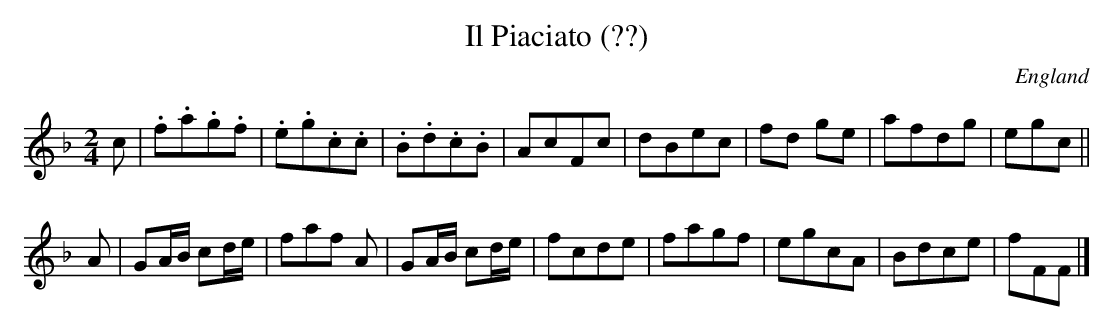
X:1
T:Il Piaciato (??)
L:1/8
M:2/4
O:England
K:F
c | \
.f.a.g.f | .e.g.c.c | .B.d.c.B | AcFc | dBec | fd ge | afdg | egc ||
A | \
GA/B/ cd/e/ | faf A | GA/B/ cd/e/ | fcde | fagf | egcA | Bdce | fFF |]
